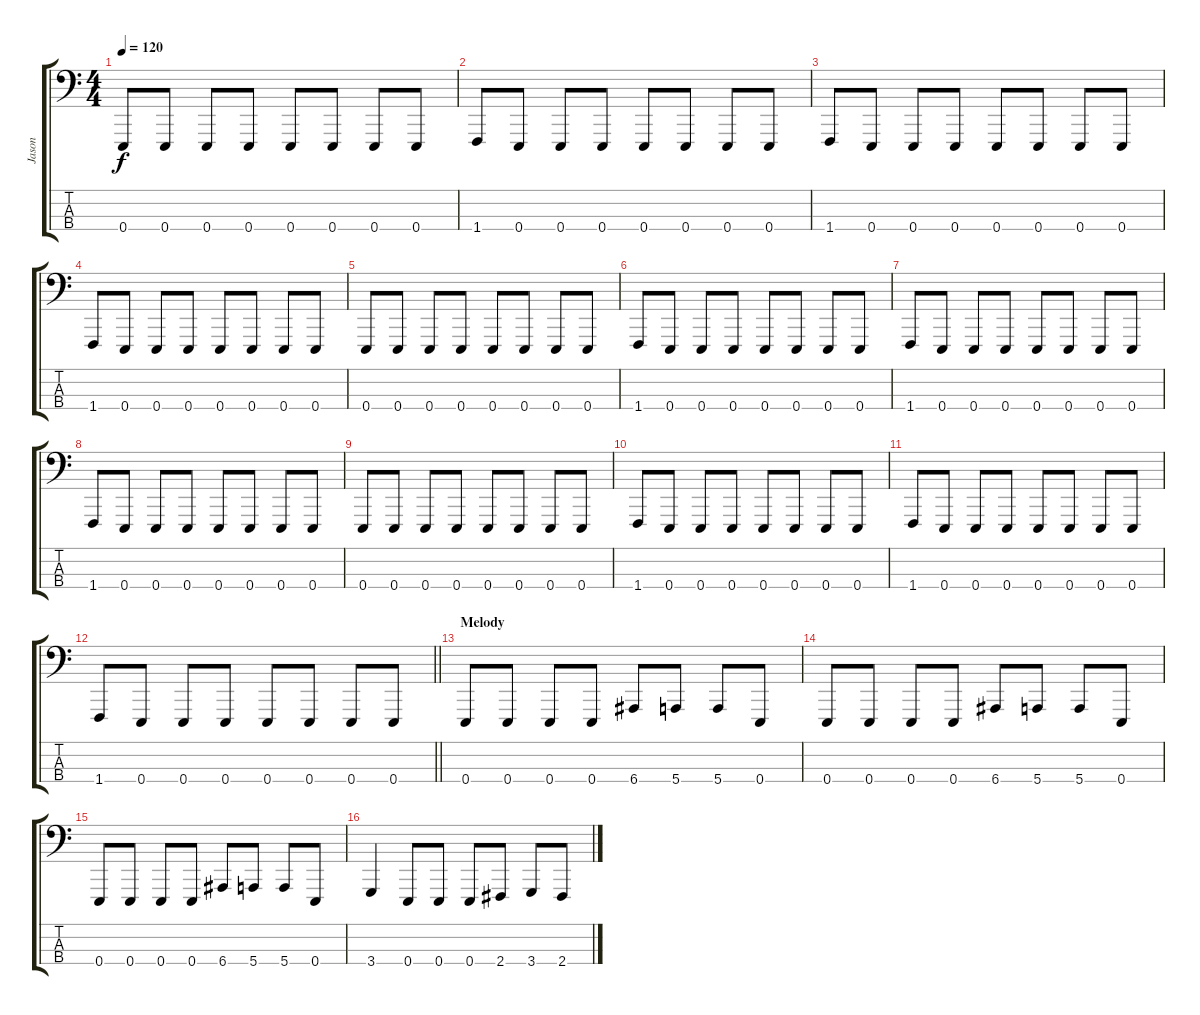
\track ("Jason" "Jason") {instrument lead8bassandlead}
\staff {score tabs}
\tuning (G2 D2 A1 E1) {hide}
\ts (4 4)
\tempo 120
\clef f4
\ks c
0.4.8{dy f} 0.4.8 0.4.8 0.4.8 0.4.8 0.4.8 0.4.8 0.4.8 |
1.4.8 0.4.8 0.4.8 0.4.8 0.4.8 0.4.8 0.4.8 0.4.8 |
1.4.8 0.4.8 0.4.8 0.4.8 0.4.8 0.4.8 0.4.8 0.4.8 |
1.4.8 0.4.8 0.4.8 0.4.8 0.4.8 0.4.8 0.4.8 0.4.8 |
0.4.8 0.4.8 0.4.8 0.4.8 0.4.8 0.4.8 0.4.8 0.4.8 |
1.4.8 0.4.8 0.4.8 0.4.8 0.4.8 0.4.8 0.4.8 0.4.8 |
1.4.8 0.4.8 0.4.8 0.4.8 0.4.8 0.4.8 0.4.8 0.4.8 |
1.4.8 0.4.8 0.4.8 0.4.8 0.4.8 0.4.8 0.4.8 0.4.8 |
0.4.8 0.4.8 0.4.8 0.4.8 0.4.8 0.4.8 0.4.8 0.4.8 |
1.4.8 0.4.8 0.4.8 0.4.8 0.4.8 0.4.8 0.4.8 0.4.8 |
1.4.8 0.4.8 0.4.8 0.4.8 0.4.8 0.4.8 0.4.8 0.4.8 |
\barLineRight lightlight
1.4.8 0.4.8 0.4.8 0.4.8 0.4.8 0.4.8 0.4.8 0.4.8 |
\section ("" "Melody")
0.4.8 0.4.8 0.4.8 0.4.8 6.4.8 5.4.8 5.4.8 0.4.8 |
0.4.8 0.4.8 0.4.8 0.4.8 6.4.8 5.4.8 5.4.8 0.4.8 |
0.4.8 0.4.8 0.4.8 0.4.8 6.4.8 5.4.8 5.4.8 0.4.8 |
3.4.4 0.4.8 0.4.8 0.4.8 2.4.8 3.4.8 2.4.8
